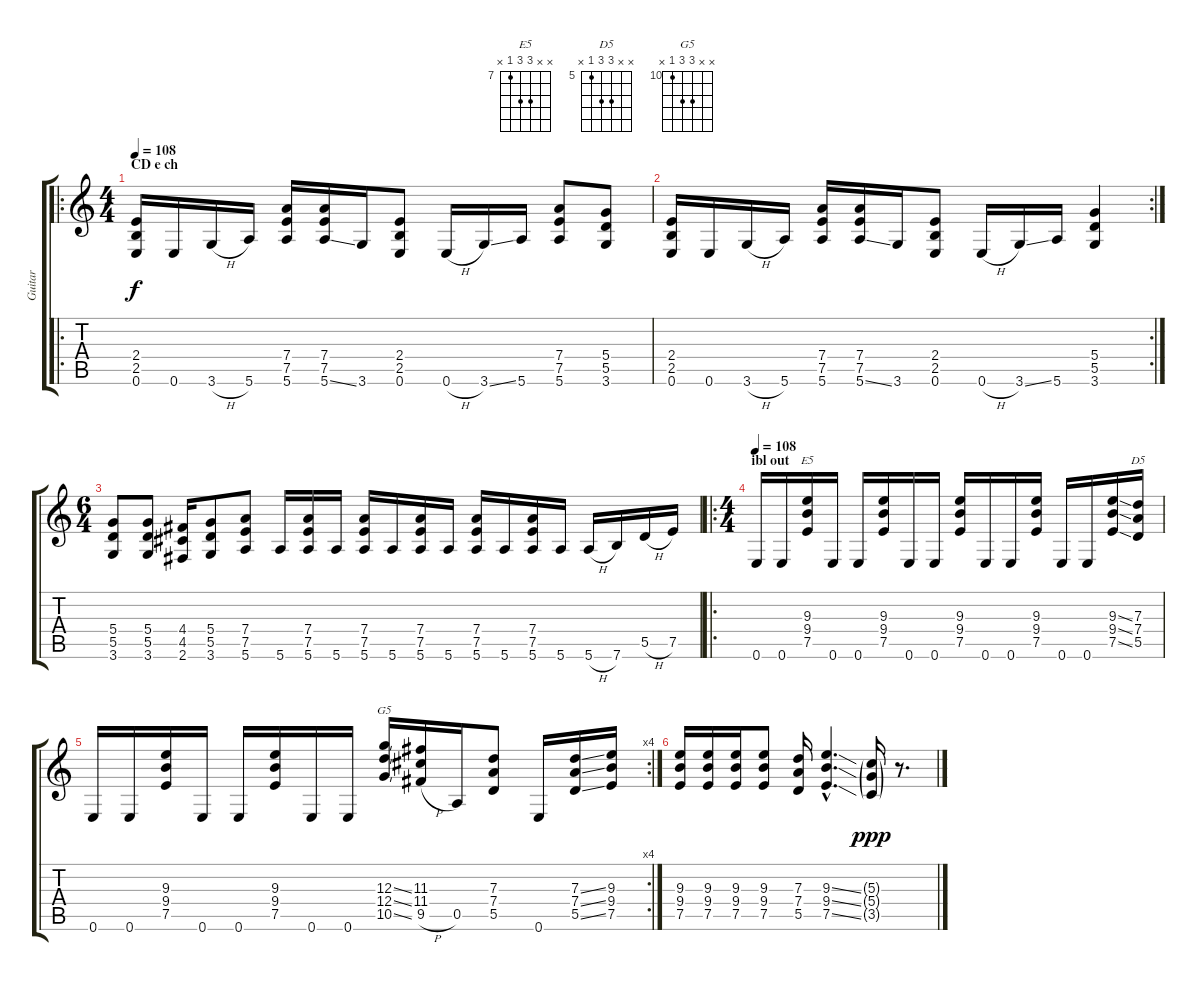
\track ("Guitar" "Guitar") {instrument distortionguitar}
\staff {score tabs}
\tuning (E4 B3 G3 D3 A2 E2) {hide}
\chord ("E5" x x 9 9 7 x) {firstfret 7}
\chord ("D5" x x 7 7 5 x) {firstfret 5}
\chord ("G5" x x 12 12 10 x) {firstfret 10}
\ro
\ts (4 4)
\section ("" "CD e ch")
\tempo 108
\clef g2
\ks c
(2.4 2.5 0.6).16{dy f} 0.6.16 3.6{h}.16 5.6.16 (7.4 7.5 5.6).16 (7.4 7.5 5.6{ss}).16 3.6.16 (2.4 2.5 0.6).8 0.6{h}.16 3.6{ss}.16 5.6.16 (7.4 7.5 5.6).8 (5.4 5.5 3.6).8 |
\rc 2
(2.4 2.5 0.6).16 0.6.16 3.6{h}.16 5.6.16 (7.4 7.5 5.6).16 (7.4 7.5 5.6{ss}).16 3.6.16 (2.4 2.5 0.6).8 0.6{h}.16 3.6{ss}.16 5.6.16 (5.4 5.5 3.6).4 |
\ts (6 4)
(5.4 5.5 3.6).8 (5.4 5.5 3.6).8 (4.4 4.5 2.6).16 (5.4 5.5 3.6).8 (7.4 7.5 5.6).8 5.6.16 (7.4 7.5 5.6).16 5.6.16 (7.4 7.5 5.6).16 5.6.16 (7.4 7.5 5.6).16 5.6.16 (7.4 7.5 5.6).16 5.6.16 (7.4 7.5 5.6).16 5.6.16 5.6{h}.16 7.6.16 5.5{h}.16 7.5.16 |
\ro
\ts (4 4)
\section ("" "ibl out")
\tempo 108
0.6.16 0.6.16 (9.3 9.4 7.5).16{ch "E5"} 0.6.16 0.6.16 (9.3 9.4 7.5).16 0.6.16 0.6.16 (9.3 9.4 7.5).16 0.6.16 0.6.16 (9.3 9.4 7.5).16 0.6.16 0.6.16 (9.3{ss} 9.4{ss} 7.5{ss}).16 (7.3 7.4 5.5).16{ch "D5"} |
\rc 4
0.6.16 0.6.16 (9.3 9.4 7.5).16 0.6.16 0.6.16 (9.3 9.4 7.5).16 0.6.16 0.6.16 (12.3{ss} 12.4{ss} 10.5{ss}).16{ch "G5"} (11.3 11.4 9.5{h}).16 0.5.16 (7.3 7.4 5.5).8 0.6.16 (7.3{ss} 7.4{ss} 5.5{ss}).16 (9.3 9.4 7.5).16 |
(9.3 9.4 7.5).16 (9.3 9.4 7.5).16 (9.3 9.4 7.5).16 (9.3 9.4 7.5).8 (7.3 7.4 5.5).16 (9.3{ss hac} 9.4{ss hac} 7.5{ss hac}).4{d} (5.3{g} 5.4{g} 3.5{g}).16{dy ppp} r.8{d}
